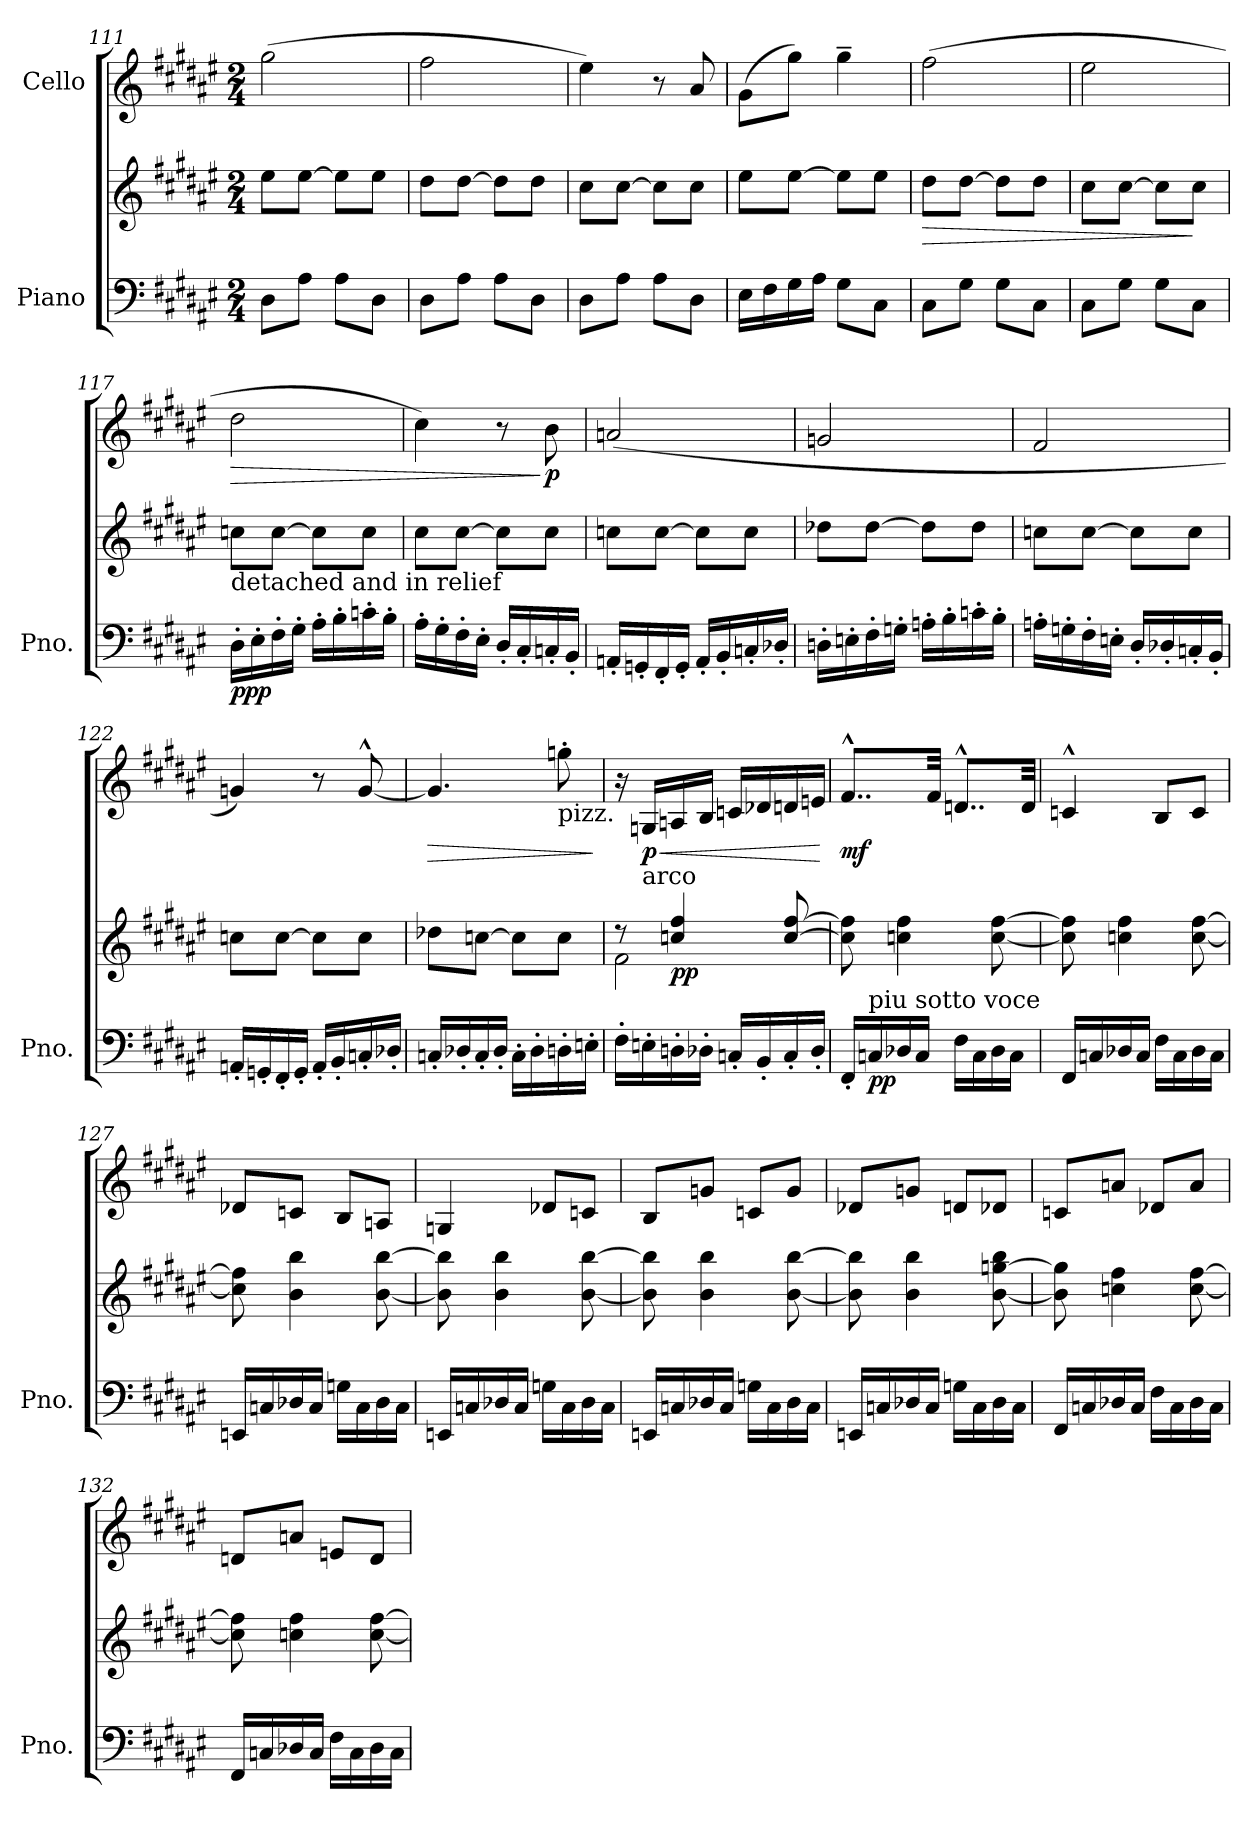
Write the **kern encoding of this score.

**kern	**kern	**dynam	**kern	**dynam
*part2	*part2	*part2	*part1	*part1
*staff3	*staff2	*staff2/3	*staff1	*staff1
*I"Piano	*	*	*I"Cello	*
*I'Pno.	*	*	*	*
*clefF4	*clefG2	*	*clefG2	*
*k[f#c#g#d#a#e#]	*k[f#c#g#d#a#e#]	*	*k[f#c#g#d#a#e#]	*
*M2/4	*M2/4	*	*M2/4	*
=111	=111	=111	=111	=111
8D#L	8ee#L	.	(2gg#	.
8A#J	[8ee#J	.	.	.
8A#L	8ee#L]	.	.	.
8D#J	8ee#J	.	.	.
=112	=112	=112	=112	=112
8D#L	8dd#L	.	2ff#	.
8A#J	[8dd#J	.	.	.
8A#L	8dd#L]	.	.	.
8D#J	8dd#J	.	.	.
=113	=113	=113	=113	=113
8D#L	8cc#L	.	4ee#)	.
8A#J	[8cc#J	.	.	.
8A#L	8cc#L]	.	8r	.
8D#J	8cc#J	.	8a#	.
=114	=114	=114	=114	=114
16E#LL	8ee#L	.	(8g#L	.
16F#	.	.	.	.
16G#	[8ee#J	.	8gg#J)	.
16A#JJ	.	.	.	.
8G#L	8ee#L]	.	4gg#~	.
8C#J	8ee#J	.	.	.
=115	=115	=115	=115	=115
!	!	!LO:HP:b	!	!
8C#L	8dd#L	>	(2ff#	.
8G#J	[8dd#J	.	.	.
8G#L	8dd#L]	.	.	.
8C#J	8dd#J	.	.	.
=116	=116	=116	=116	=116
8C#L	8cc#L	.	2ee#	.
8G#J	[8cc#J	.	.	.
8G#L	8cc#L]	.	.	.
8C#J	8cc#J	]	.	.
=117	=117	=117	=117	=117
!LO:TX:a:t=detached and in relief	!	!	!	!
!	!	!LO:DY:b=2	!	!LO:HP:b
!	!	!LO:DY:n=1:b	!	!
16D#'LL	8ccnL	p pp	2dd#	>
16E#'	.	.	.	.
16F#'	[8ccJ	.	.	.
16G#'JJ	.	.	.	.
16A#'LL	8ccL]	.	.	.
16B'	.	.	.	.
16cn'	8ccJ	.	.	.
16B'JJ	.	.	.	.
=118	=118	=118	=118	=118
16A#'LL	8cc#L	.	4cc#)	.
16G#'	.	.	.	.
16F#'	[8cc#J	.	.	.
16E#'JJ	.	.	.	.
16D#'LL	8cc#L]	.	8r	.
16C#'	.	.	.	.
!	!	!	!	!LO:DY:n=1:b
16Cn'	8cc#J	.	8b	] p
16BB'JJ	.	.	.	.
=119	=119	=119	=119	=119
16AAn'LL	8ccnL	.	(2an	.
16GGn'	.	.	.	.
16FF#'	[8ccJ	.	.	.
16GG'JJ	.	.	.	.
16AA'LL	8ccL]	.	.	.
16BB'	.	.	.	.
16Cn'	8ccJ	.	.	.
16D-X'JJ	.	.	.	.
=120	=120	=120	=120	=120
16Dn'LL	8dd-XL	.	2gn	.
16En'	.	.	.	.
16F#'	[8dd-J	.	.	.
16Gn'JJ	.	.	.	.
16An'LL	8dd-L]	.	.	.
16B'	.	.	.	.
16cn'	8dd-J	.	.	.
16B'JJ	.	.	.	.
=121	=121	=121	=121	=121
16An'LL	8ccnL	.	2f#	.
16Gn'	.	.	.	.
16F#'	[8ccJ	.	.	.
16En'JJ	.	.	.	.
16D#'LL	8ccL]	.	.	.
16D-X'	.	.	.	.
16Cn'	8ccJ	.	.	.
16BB'JJ	.	.	.	.
=122	=122	=122	=122	=122
16AAn'LL	8ccnL	.	4gn)	.
16GGn'	.	.	.	.
16FF#'	[8ccJ	.	.	.
16GG'JJ	.	.	.	.
16AA'LL	8ccL]	.	8r	.
16BB'	.	.	.	.
16Cn'	8ccJ	.	[8g^^	.
16D-X'JJ	.	.	.	.
=123	=123	=123	=123	=123
!	!	!	!	!LO:HP:b
16Cn'LL	8dd-XL	.	4.g]	>
16D-X'	.	.	.	.
16C'	[8ccnJ	.	.	.
16D-'JJ	.	.	.	.
16C'LL	8ccL]	.	.	.
16D-'	.	.	.	.
!	!	!	!LO:TX:b:t=pizz.	!
16Dn'	8ccJ	.	8ggn'	.
16En'JJ	.	.	.	.
.	.	.	.	]
=124	=124	=124	=124	=124
*	*^	*	*	*
16F#'LL	8r	2f#	.	16r	.
!	!	!	!	!LO:TX:b:t=arco	!
!	!	!	!	!	!LO:HP:b
!	!	!	!	!	!LO:DY:n=1:b
16En'	.	.	.	16GnLL	< p
!	!	!	!LO:DY:b	!	!
16Dn'	4ccn 4ff#	.	pp	16An	.
16D-X'JJ	.	.	.	16BJJ	.
16Cn'LL	.	.	.	16cnLL	.
16BB'	.	.	.	16d-X	.
16C'	[8cc [8ff#	.	.	16dn	.
16D-'JJ	.	.	.	16enJJ	.
*	*v	*v	*	*	*
.	.	.	.	[
=125	=125	=125	=125	=125
!	!	!	!	!LO:DY:b
16FF#'LL	8cc] 8ff#]	.	8..f#^^L	mf
!LO:TX:a:t=piu sotto voce	!	!	!	!
!	!	!LO:DY:b=2	!	!
16Cn	.	pp	.	.
16D-X	4ccn 4ff#	.	.	.
16CJJ	.	.	.	.
.	.	.	32f#Jkk	.
16F#LL	.	.	8..dn^^L	.
16C	.	.	.	.
16D-	[8cc [8ff#	.	.	.
16CJJ	.	.	.	.
.	.	.	32dJkk	.
=126	=126	=126	=126	=126
16FF#LL	8cc] 8ff#]	.	4cn^^	.
16Cn	.	.	.	.
16D-X	4ccn 4ff#	.	.	.
16CJJ	.	.	.	.
16F#LL	.	.	8BL	.
16C	.	.	.	.
16D-	[8cc [8ff#	.	8cJ	.
16CJJ	.	.	.	.
=127	=127	=127	=127	=127
16EEnLL	8cc] 8ff#]	.	8d-XL	.
16Cn	.	.	.	.
16D-X	4b 4bb	.	8cnJ	.
16CJJ	.	.	.	.
16GnLL	.	.	8BL	.
16C	.	.	.	.
16D-	[8b [8bb	.	8AnJ	.
16CJJ	.	.	.	.
=128	=128	=128	=128	=128
16EEnLL	8b] 8bb]	.	4Gn	.
16Cn	.	.	.	.
16D-X	4b 4bb	.	.	.
16CJJ	.	.	.	.
16GnLL	.	.	8d-XL	.
16C	.	.	.	.
16D-	[8b [8bb	.	8cnJ	.
16CJJ	.	.	.	.
=129	=129	=129	=129	=129
16EEnLL	8b] 8bb]	.	8BL	.
16Cn	.	.	.	.
16D-X	4b 4bb	.	8gnJ	.
16CJJ	.	.	.	.
16GnLL	.	.	8cnL	.
16C	.	.	.	.
16D-	[8b [8bb	.	8gJ	.
16CJJ	.	.	.	.
=130	=130	=130	=130	=130
16EEnLL	8b] 8bb]	.	8d-XL	.
16Cn	.	.	.	.
16D-X	4b 4bb	.	8gnJ	.
16CJJ	.	.	.	.
16GnLL	.	.	8dnL	.
16C	.	.	.	.
16D-	8bb [8b [8ggn	.	8d-XJ	.
16CJJ	.	.	.	.
=131	=131	=131	=131	=131
16FF#LL	8b] 8gg]	.	8cnL	.
16Cn	.	.	.	.
16D-X	4ccn 4ff#	.	8anJ	.
16CJJ	.	.	.	.
16F#LL	.	.	8d-XL	.
16C	.	.	.	.
16D-	[8cc [8ff#	.	8aJ	.
16CJJ	.	.	.	.
=132	=132	=132	=132	=132
16FF#LL	8cc] 8ff#]	.	8dnL	.
16Cn	.	.	.	.
16D-X	4ccn 4ff#	.	8anJ	.
16CJJ	.	.	.	.
16F#LL	.	.	8enL	.
16C	.	.	.	.
16D-	[8cc [8ff#	.	8dJ	.
16CJJ	.	.	.	.
=	=	=	=	=
*-	*-	*-	*-	*-
